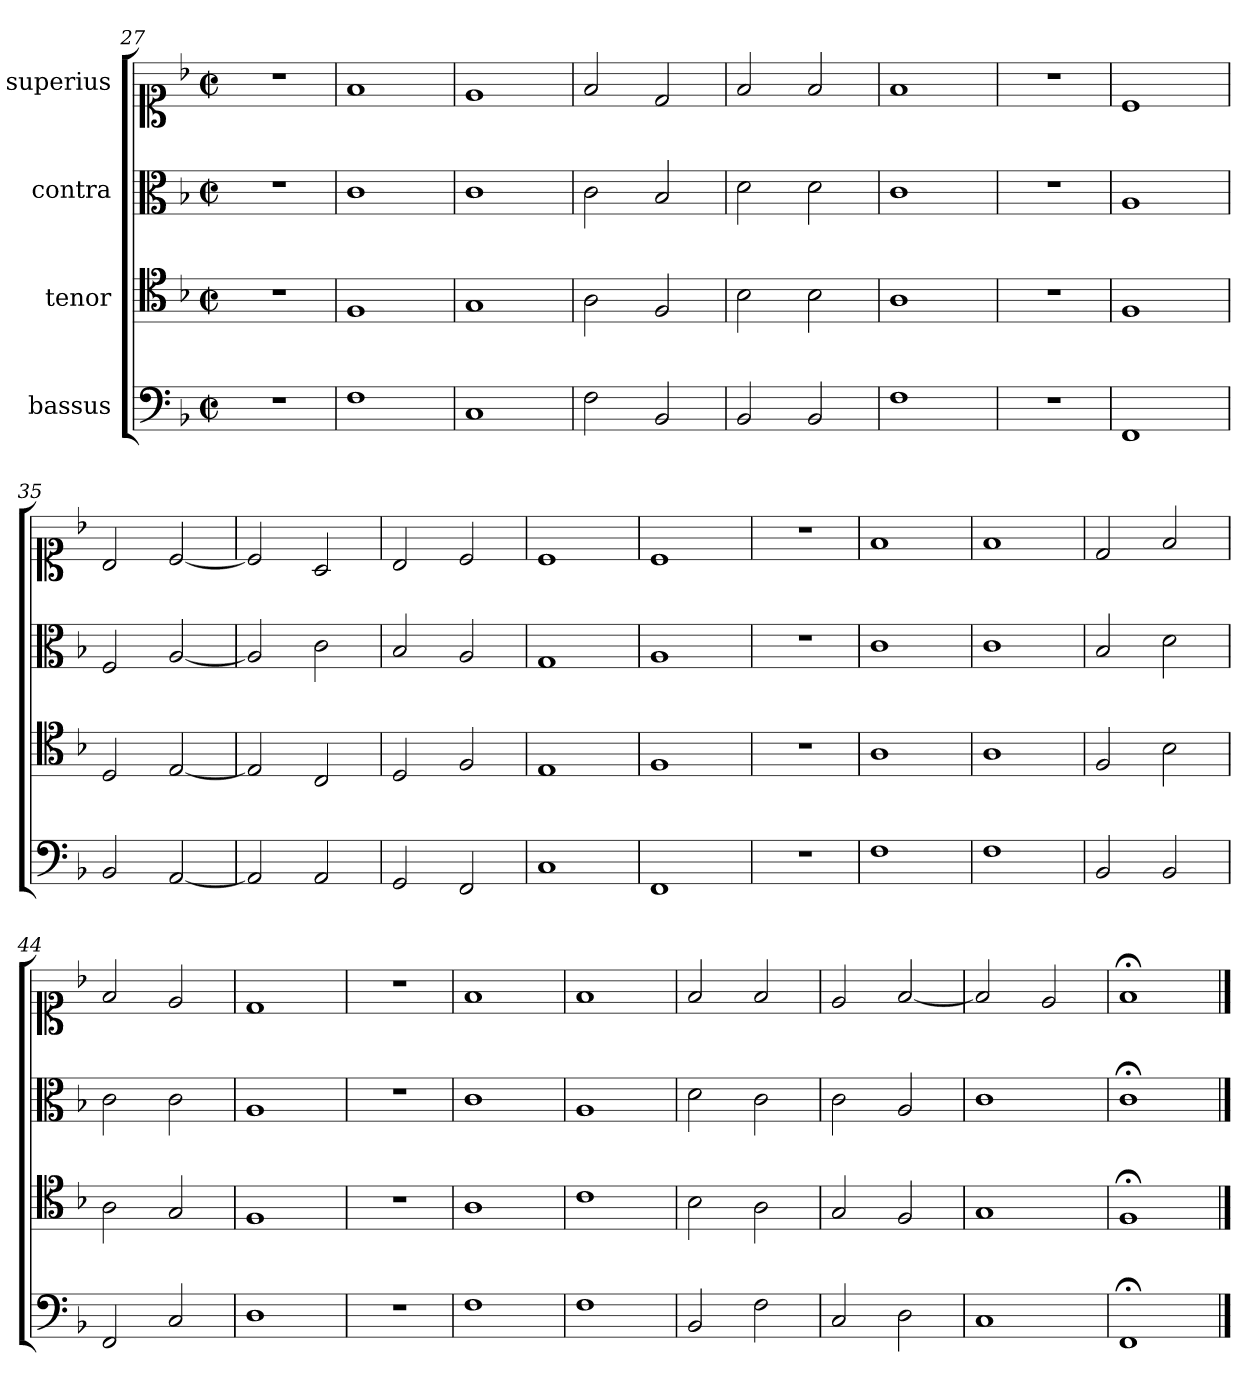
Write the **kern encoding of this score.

**kern	**kern	**kern	**kern
*part4	*part3	*part2	*part1
*staff4	*staff3	*staff2	*staff1
*I"bassus	*I"tenor	*I"contra	*I"superius
*clefF4	*clefC4	*clefC3	*clefC1
*k[b-]	*k[b-]	*k[b-]	*k[b-]
*M2/2	*M2/2	*M2/2	*M2/2
*met(c|)	*met(c|)	*met(c|)	*met(c|)
=27	=27	=27	=27
1r	1r	1r	1r
=28	=28	=28	=28
1F	1F	1c	1f
=29	=29	=29	=29
1C	1G	1c	1e
=30	=30	=30	=30
2F	2A	2c	2f
2BB-	2F	2B-	2d
=31	=31	=31	=31
2BB-	2B-	2d	2f
2BB-	2B-	2d	2f
=32	=32	=32	=32
1F	1A	1c	1f
=33	=33	=33	=33
1r	1r	1r	1r
=34	=34	=34	=34
1FF	1F	1A	1c
=35	=35	=35	=35
2BB-	2D	2F	2B-
[2AA	[2E	[2A	[2c
=36	=36	=36	=36
2AA]	2E]	2A]	2c]
2AA	2C	2c	2A
=37	=37	=37	=37
2GG	2D	2B-	2B-
2FF	2F	2A	2c
=38	=38	=38	=38
1C	1E	1G	1c
=39	=39	=39	=39
1FF	1F	1A	1c
=40	=40	=40	=40
1r	1r	1r	1r
=41	=41	=41	=41
1F	1A	1c	1f
=42	=42	=42	=42
1F	1A	1c	1f
=43	=43	=43	=43
2BB-	2F	2B-	2d
2BB-	2B-	2d	2f
=44	=44	=44	=44
2FF	2A	2c	2f
2C	2G	2c	2e
=45	=45	=45	=45
1D	1F	1A	1d
=46	=46	=46	=46
1r	1r	1r	1r
=47	=47	=47	=47
1F	1A	1c	1f
=48	=48	=48	=48
1F	1c	1A	1f
=49	=49	=49	=49
2BB-	2B-	2d	2f
2F	2A	2c	2f
=50	=50	=50	=50
2C	2G	2c	2e
2D	2F	2A	[2f
=51	=51	=51	=51
1C	1G	1c	2f]
.	.	.	2e
=52	=52	=52	=52
1FF;	1F;	1c;	1f;
==	==	==	==
*-	*-	*-	*-
